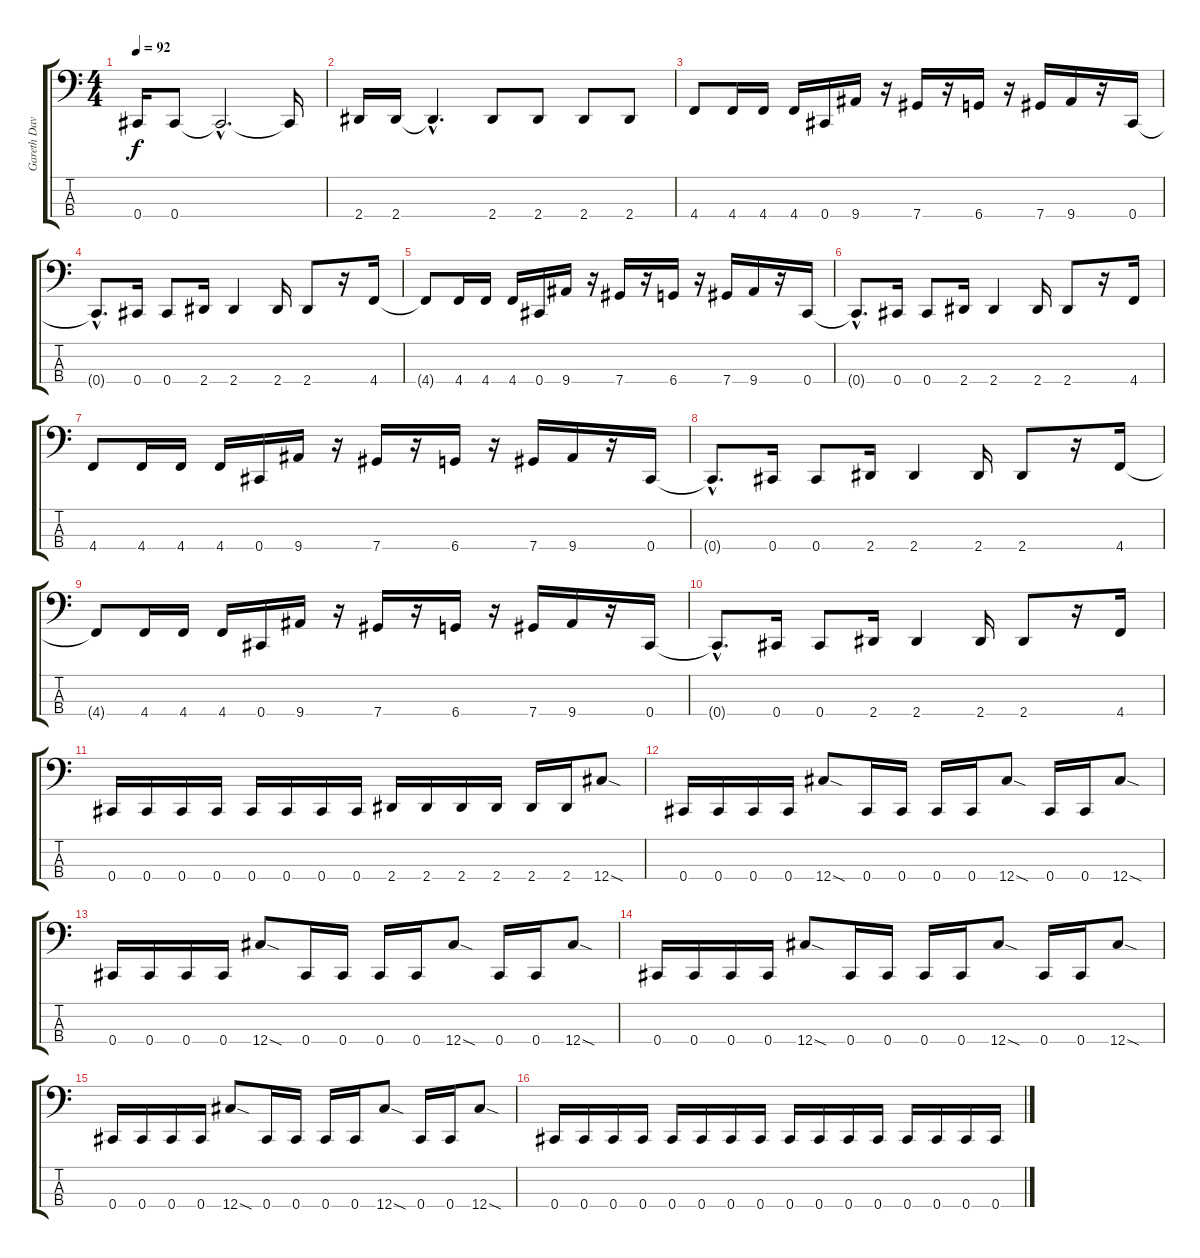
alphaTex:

\track ("Gareth Davies" "Gareth Dav") {instrument electricbasspick}
\staff {score tabs}
\tuning (Gb2 Db2 Ab1 Db1) {hide}
\ts (4 4)
\tempo 92
\clef f4
\ks c
0.4.16{dy f} 0.4.8 0.4{hac t}.2{d} 0.4{t}.16 |
2.4.16 2.4.16 2.4{hac t}.4{d} 2.4.8 2.4.8 2.4.8 2.4.8 |
4.4.8 4.4.16 4.4.16 4.4.16 0.4.16 9.4.16 r.16 7.4.16 r.16 6.4.16 r.16 7.4.16 9.4.16 r.16 0.4.16 |
0.4{hac t}.8{d} 0.4.16 0.4.8 2.4.16 2.4.4 2.4.16 2.4.8 r.16 4.4.16 |
4.4{t}.8 4.4.16 4.4.16 4.4.16 0.4.16 9.4.16 r.16 7.4.16 r.16 6.4.16 r.16 7.4.16 9.4.16 r.16 0.4.16 |
0.4{hac t}.8{d} 0.4.16 0.4.8 2.4.16 2.4.4 2.4.16 2.4.8 r.16 4.4.16 |
4.4.8 4.4.16 4.4.16 4.4.16 0.4.16 9.4.16 r.16 7.4.16 r.16 6.4.16 r.16 7.4.16 9.4.16 r.16 0.4.16 |
0.4{hac t}.8{d} 0.4.16 0.4.8 2.4.16 2.4.4 2.4.16 2.4.8 r.16 4.4.16 |
4.4{t}.8 4.4.16 4.4.16 4.4.16 0.4.16 9.4.16 r.16 7.4.16 r.16 6.4.16 r.16 7.4.16 9.4.16 r.16 0.4.16 |
0.4{hac t}.8{d} 0.4.16 0.4.8 2.4.16 2.4.4 2.4.16 2.4.8 r.16 4.4.16 |
0.4.16 0.4.16 0.4.16 0.4.16 0.4.16 0.4.16 0.4.16 0.4.16 2.4.16 2.4.16 2.4.16 2.4.16 2.4.16 2.4.16 12.4{sod}.8 |
0.4.16 0.4.16 0.4.16 0.4.16 12.4{sod}.8 0.4.16 0.4.16 0.4.16 0.4.16 12.4{sod}.8 0.4.16 0.4.16 12.4{sod}.8 |
0.4.16 0.4.16 0.4.16 0.4.16 12.4{sod}.8 0.4.16 0.4.16 0.4.16 0.4.16 12.4{sod}.8 0.4.16 0.4.16 12.4{sod}.8 |
0.4.16 0.4.16 0.4.16 0.4.16 12.4{sod}.8 0.4.16 0.4.16 0.4.16 0.4.16 12.4{sod}.8 0.4.16 0.4.16 12.4{sod}.8 |
0.4.16 0.4.16 0.4.16 0.4.16 12.4{sod}.8 0.4.16 0.4.16 0.4.16 0.4.16 12.4{sod}.8 0.4.16 0.4.16 12.4{sod}.8 |
0.4.16 0.4.16 0.4.16 0.4.16 0.4.16 0.4.16 0.4.16 0.4.16 0.4.16 0.4.16 0.4.16 0.4.16 0.4.16 0.4.16 0.4.16 0.4.16
